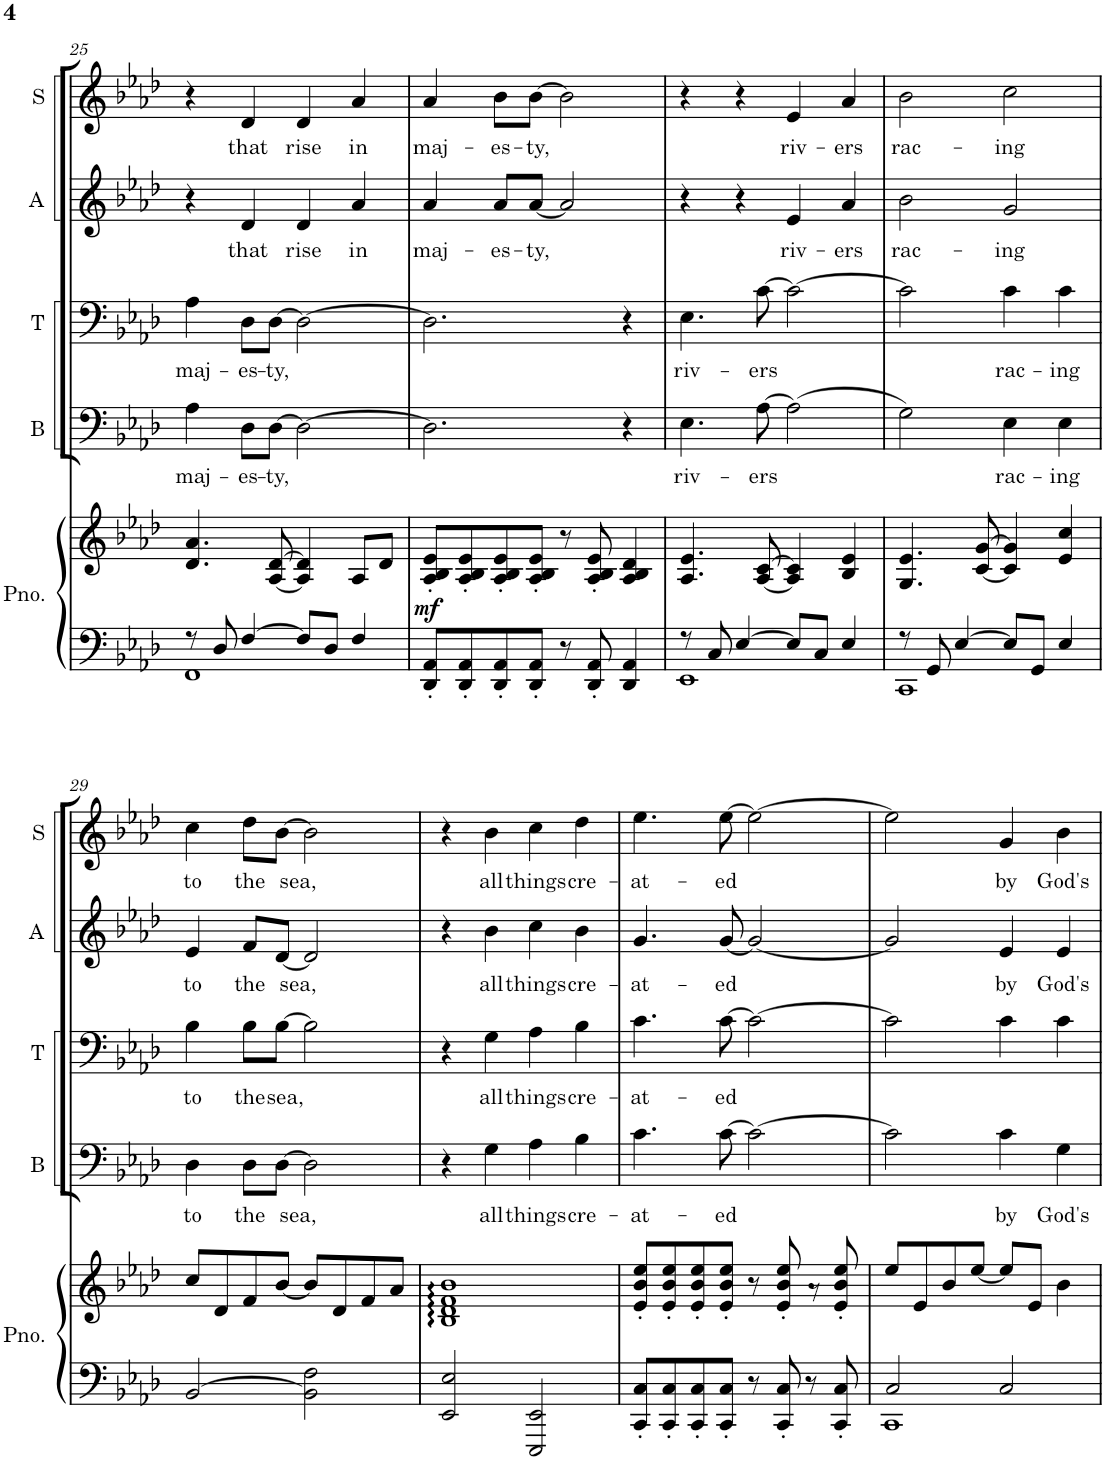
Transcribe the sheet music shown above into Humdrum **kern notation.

**kern	**kern	**dynam	**kern	**text	**kern	**text	**kern	**text	**kern	**text
*part5	*part5	*part5	*part4	*part4	*part3	*part3	*part2	*part2	*part1	*part1
*staff6	*staff5	*staff5/6	*staff4	*staff4	*staff3	*staff3	*staff2	*staff2	*staff1	*staff1
*I"Piano	*	*	*I"Bass	*	*I"Tenor	*	*I"Alto	*	*I"Soprano	*
*I'Pno.	*	*	*I'B	*	*I'T	*	*I'A	*	*I'S	*
!!LO:PB:g=z
*clefF4	*clefG2	*	*clefF4	*	*clefF4	*	*clefG2	*	*clefG2	*
*k[b-e-a-d-]	*k[b-e-a-d-]	*	*k[b-e-a-d-]	*	*k[b-e-a-d-]	*	*k[b-e-a-d-]	*	*k[b-e-a-d-]	*
*M4/4	*M4/4	*	*M4/4	*	*M4/4	*	*M4/4	*	*M4/4	*
=25	=25	=25	=25	=25	=25	=25	=25	=25	=25	=25
*^	*	*	*	*	*	*	*	*	*	*
!	!	!	!	!	!LO:LY:b	!	!LO:LY:b	!	!	!	!
8r	1FF	4.d-/ 4.a-/	.	4A-\	maj-	4A-\	maj-	4r	.	4r	.
8D-/	.	.	.	.	.	.	.	.	.	.	.
!	!	!	!	!	!LO:LY:b	!	!LO:LY:b	!	!LO:LY:b	!	!LO:LY:b
[4F/	.	.	.	8D-\L	-es-	8D-\L	-es-	4d-/	that	4d-/	that
!	!	!	!	!	!LO:LY:b	!	!LO:LY:b	!	!	!	!
.	.	[8A-/ [8d-/	.	[8D-\J	-ty,	[8D-\J	-ty,	.	.	.	.
!	!	!	!	!	!	!	!	!	!LO:LY:b	!	!LO:LY:b
8F/L]	.	4A-/] 4d-/]	.	2D-\_	.	2D-\_	.	4d-/	rise	4d-/	rise
8D-/J	.	.	.	.	.	.	.	.	.	.	.
!	!	!	!	!	!	!	!	!	!LO:LY:b	!	!LO:LY:b
4F/	.	8A-/L	.	.	.	.	.	4a-/	in	4a-/	in
.	.	8d-/J	.	.	.	.	.	.	.	.	.
*v	*v	*	*	*	*	*	*	*	*	*	*
=26	=26	=26	=26	=26	=26	=26	=26	=26	=26	=26
!	!	!LO:DY:b	!	!	!	!	!	!LO:LY:b	!	!LO:LY:b
8DD-/' 8AA-/'L	8A-/' 8B-/' 8e-/'L	mf	2.D-\]	.	2.D-\]	.	4a-/	maj-	4a-/	maj-
8DD-/' 8AA-/'	8A-/' 8B-/' 8e-/'	.	.	.	.	.	.	.	.	.
!	!	!	!	!	!	!	!	!LO:LY:b	!	!LO:LY:b
8DD-/' 8AA-/'	8A-/' 8B-/' 8e-/'	.	.	.	.	.	8a-/L	-es-	8b-\L	-es-
!	!	!	!	!	!	!	!	!LO:LY:b	!	!LO:LY:b
8DD-/' 8AA-/'J	8A-/' 8B-/' 8e-/'J	.	.	.	.	.	[8a-/J	-ty,	[8b-\J	-ty,
8r	8r	.	.	.	.	.	2a-/]	.	2b-\]	.
8DD-/' 8AA-/'	8A-/' 8B-/' 8e-/'	.	.	.	.	.	.	.	.	.
4DD-/ 4AA-/	4A-/ 4B-/ 4d-/	.	4r	.	4r	.	.	.	.	.
=27	=27	=27	=27	=27	=27	=27	=27	=27	=27	=27
*^	*	*	*	*	*	*	*	*	*	*
!	!	!	!	!	!LO:LY:b	!	!LO:LY:b	!	!	!	!
8r	1EE-	4.A-/ 4.e-/	.	4.E-\	riv-	4.E-\	riv-	4r	.	4r	.
8C/	.	.	.	.	.	.	.	.	.	.	.
[4E-/	.	.	.	.	.	.	.	4r	.	4r	.
!	!	!	!	!	!LO:LY:b	!	!LO:LY:b	!	!	!	!
.	.	[8A-/ [8c/	.	[8A-\	-ers	[8c\	-ers	.	.	.	.
!	!	!	!	!	!	!	!	!	!LO:LY:b	!	!LO:LY:b
8E-/L]	.	4A-/] 4c/]	.	(2A-\]	.	2c\_	.	4e-/	riv-	4e-/	riv-
8C/J	.	.	.	.	.	.	.	.	.	.	.
!	!	!	!	!	!	!	!	!	!LO:LY:b	!	!LO:LY:b
4E-/	.	4B-/ 4e-/	.	.	.	.	.	4a-/	-ers	4a-/	-ers
=28	=28	=28	=28	=28	=28	=28	=28	=28	=28	=28	=28
!	!	!	!	!	!	!	!	!	!LO:LY:b	!	!LO:LY:b
8r	1CC	4.G/ 4.e-/	.	2G\)	.	2c\]	.	2b-\	rac-	2b-\	rac-
8GG/	.	.	.	.	.	.	.	.	.	.	.
[4E-/	.	.	.	.	.	.	.	.	.	.	.
.	.	[8c/ [8g/	.	.	.	.	.	.	.	.	.
!	!	!	!	!	!LO:LY:b	!	!LO:LY:b	!	!LO:LY:b	!	!LO:LY:b
8E-/L]	.	4c/] 4g/]	.	4E-\	rac-	4c\	rac-	2g/	-ing	2cc\	-ing
8GG/J	.	.	.	.	.	.	.	.	.	.	.
!	!	!	!	!	!LO:LY:b	!	!LO:LY:b	!	!	!	!
4E-/	.	4e-/ 4cc/	.	4E-\	-ing	4c\	-ing	.	.	.	.
*v	*v	*	*	*	*	*	*	*	*	*	*
!!LO:LB:g=z
=29	=29	=29	=29	=29	=29	=29	=29	=29	=29	=29
!	!	!	!	!LO:LY:b	!	!LO:LY:b	!	!LO:LY:b	!	!LO:LY:b
[2BB-/	8cc/L	.	4D-\	to	4B-\	to	4e-/	to	4cc\	to
.	8d-/	.	.	.	.	.	.	.	.	.
!	!	!	!	!LO:LY:b	!	!LO:LY:b	!	!LO:LY:b	!	!LO:LY:b
.	8f/	.	8D-\L	the	8B-\L	the	8f/L	the	8dd-\L	the
!	!	!	!	!LO:LY:b	!	!LO:LY:b	!	!LO:LY:b	!	!LO:LY:b
.	[8b-/J	.	[8D-\J	sea,	[8B-\J	sea,	[8d-/J	sea,	[8b-\J	sea,
2BB-\] 2F\	8b-/L]	.	2D-\]	.	2B-\]	.	2d-/]	.	2b-\]	.
.	8d-/	.	.	.	.	.	.	.	.	.
.	8f/	.	.	.	.	.	.	.	.	.
.	8a-/J	.	.	.	.	.	.	.	.	.
=30	=30	=30	=30	=30	=30	=30	=30	=30	=30	=30
2EE-/ 2E-/	1B- 1d- 1f 1b-	.	4r	.	4r	.	4r	.	4r	.
!	!	!	!	!LO:LY:b	!	!LO:LY:b	!	!LO:LY:b	!	!LO:LY:b
.	.	.	4G\	all	4G\	all	4b-\	all	4b-\	all
!	!	!	!	!LO:LY:b	!	!LO:LY:b	!	!LO:LY:b	!	!LO:LY:b
2EEE-/ 2EE-/	.	.	4A-\	things	4A-\	things	4cc\	things	4cc\	things
!	!	!	!	!LO:LY:b	!	!LO:LY:b	!	!LO:LY:b	!	!LO:LY:b
.	.	.	4B-\	cre-	4B-\	cre-	4b-\	cre-	4dd-\	cre-
=31	=31	=31	=31	=31	=31	=31	=31	=31	=31	=31
!	!	!	!	!LO:LY:b	!	!LO:LY:b	!	!LO:LY:b	!	!LO:LY:b
8CC/' 8C/'L	8e-/' 8b-/' 8ee-/'L	.	4.c\	-at-	4.c\	-at-	4.g/	-at-	4.ee-\	-at-
8CC/' 8C/'	8e-/' 8b-/' 8ee-/'	.	.	.	.	.	.	.	.	.
8CC/' 8C/'	8e-/' 8b-/' 8ee-/'	.	.	.	.	.	.	.	.	.
!	!	!	!	!LO:LY:b	!	!LO:LY:b	!	!LO:LY:b	!	!LO:LY:b
8CC/' 8C/'J	8e-/' 8b-/' 8ee-/'J	.	[8c\	-ed	[8c\	-ed	[8g/	-ed	[8ee-\	-ed
8r	8r	.	2c\_	.	2c\_	.	2g/_	.	2ee-\_	.
8CC/' 8C/'	8e-/' 8b-/' 8ee-/'	.	.	.	.	.	.	.	.	.
8r	8ra	.	.	.	.	.	.	.	.	.
8CC/' 8C/'	8e-/' 8b-/' 8ee-/'	.	.	.	.	.	.	.	.	.
=32	=32	=32	=32	=32	=32	=32	=32	=32	=32	=32
*^	*	*	*	*	*	*	*	*	*	*
1CC	2C/	8ee-/L	.	2c\]	.	2c\]	.	2g/]	.	2ee-\]	.
.	.	8e-/	.	.	.	.	.	.	.	.	.
.	.	8b-/	.	.	.	.	.	.	.	.	.
.	.	[8ee-/J	.	.	.	.	.	.	.	.	.
!	!	!	!	!	!LO:LY:b	!	!	!	!LO:LY:b	!	!LO:LY:b
.	2C/	8ee-/L]	.	4c\	by	4c\	.	4e-/	by	4g/	by
.	.	8e-/J	.	.	.	.	.	.	.	.	.
!	!	!	!	!	!LO:LY:b	!	!	!	!LO:LY:b	!	!LO:LY:b
.	.	4b-\	.	4G\	God's	4c\	.	4e-/	God's	4b-\	God's
*v	*v	*	*	*	*	*	*	*	*	*	*
=	=	=	=	=	=	=	=	=	=	=
*-	*-	*-	*-	*-	*-	*-	*-	*-	*-	*-
